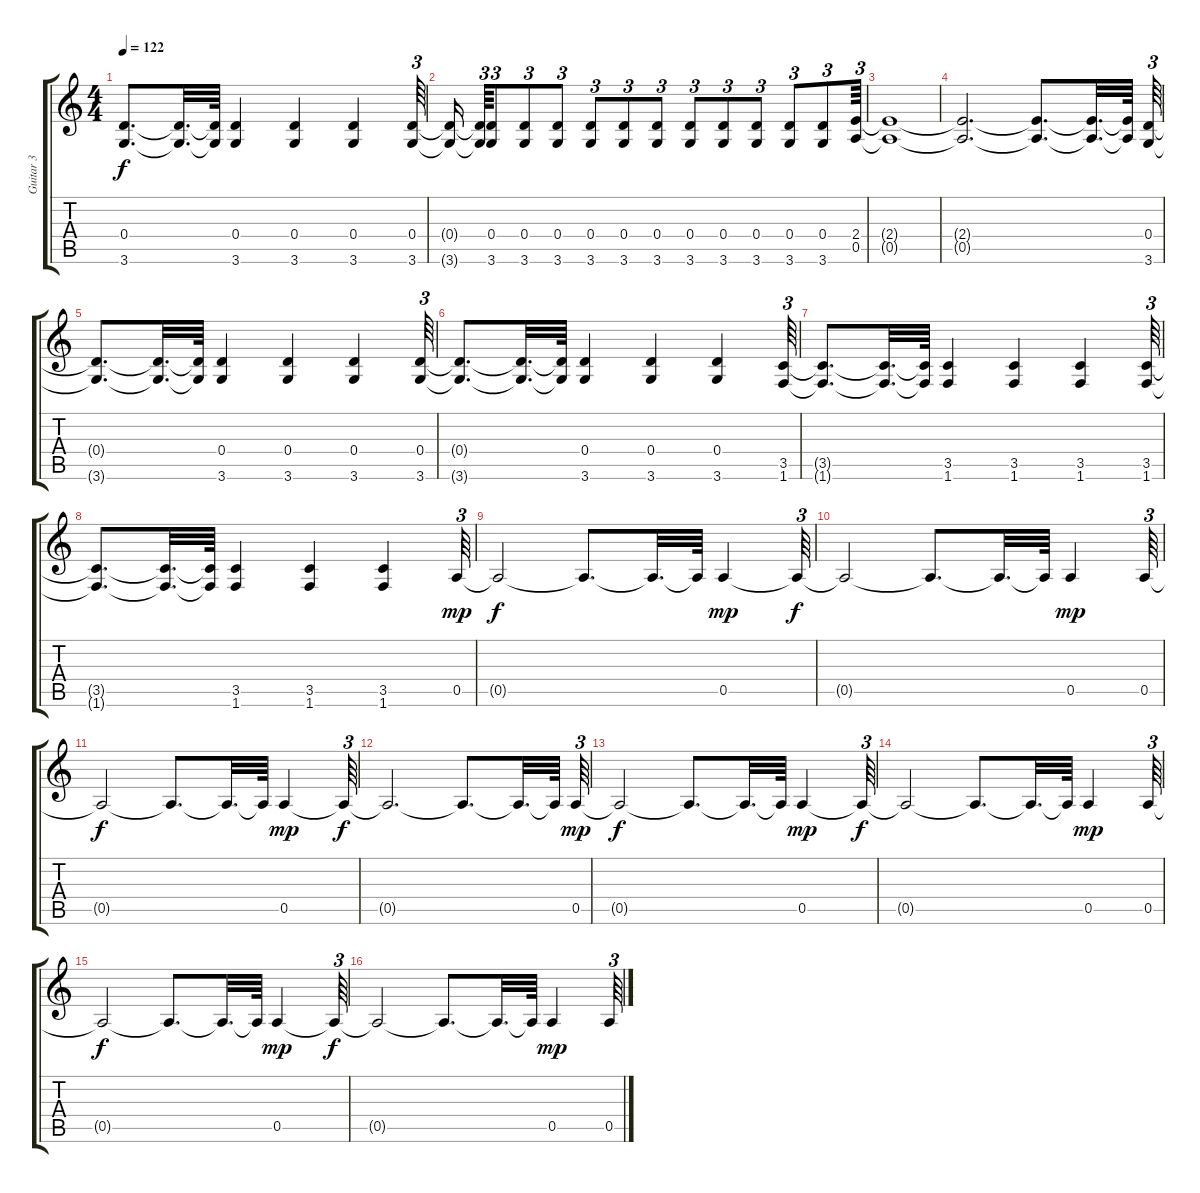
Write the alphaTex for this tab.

\track ("Guitar 3" "Guitar 3") {instrument distortionguitar}
\staff {score tabs}
\tuning (E4 B3 G3 D3 A2 E2) {hide}
\ts (4 4)
\tempo 122
\clef g2
\ks c
(0.4{t} 3.6{t}).8{d dy f} (0.4{t} 3.6{t}).32{d} (0.4{t} 3.6{t}).64 (0.4 3.6).4 (0.4 3.6).4 (0.4 3.6).4 (0.4 3.6).64{tu (3 2)} |
(0.4{t} 3.6{t}).16 (0.4{t} 3.6{t}).64{tu (3 2)} (0.4 3.6).8{tu (3 2)} (0.4 3.6).8{tu (3 2)} (0.4 3.6).8{tu (3 2)} (0.4 3.6).8{tu (3 2)} (0.4 3.6).8{tu (3 2)} (0.4 3.6).8{tu (3 2)} (0.4 3.6).8{tu (3 2)} (0.4 3.6).8{tu (3 2)} (0.4 3.6).8{tu (3 2)} (0.4 3.6).8{tu (3 2)} (0.4 3.6).8{tu (3 2)} (2.4 0.5).64{tu (3 2)} |
(2.4{t} 0.5{t}).1 |
(2.4{t} 0.5{t}).2{d} (2.4{t} 0.5{t}).8{d} (2.4{t} 0.5{t}).32{d} (2.4{t} 0.5{t}).64 (0.4 3.6).64{tu (3 2)} |
(0.4{t} 3.6{t}).8{d} (0.4{t} 3.6{t}).32{d} (0.4{t} 3.6{t}).64 (0.4 3.6).4 (0.4 3.6).4 (0.4 3.6).4 (0.4 3.6).64{tu (3 2)} |
(0.4{t} 3.6{t}).8{d} (0.4{t} 3.6{t}).32{d} (0.4{t} 3.6{t}).64 (0.4 3.6).4 (0.4 3.6).4 (0.4 3.6).4 (3.5 1.6).64{tu (3 2)} |
(3.5{t} 1.6{t}).8{d} (3.5{t} 1.6{t}).32{d} (3.5{t} 1.6{t}).64 (3.5 1.6).4 (3.5 1.6).4 (3.5 1.6).4 (3.5 1.6).64{tu (3 2)} |
(3.5{t} 1.6{t}).8{d} (3.5{t} 1.6{t}).32{d} (3.5{t} 1.6{t}).64 (3.5 1.6).4 (3.5 1.6).4 (3.5 1.6).4 0.5.64{tu (3 2) dy mp} |
0.5{t}.2{dy f} 0.5{t}.8{d} 0.5{t}.32{d} 0.5{t}.64 0.5.4{dy mp} 0.5{t}.64{tu (3 2) dy f} |
0.5{t}.2 0.5{t}.8{d} 0.5{t}.32{d} 0.5{t}.64 0.5.4{dy mp} 0.5.64{tu (3 2)} |
0.5{t}.2{dy f} 0.5{t}.8{d} 0.5{t}.32{d} 0.5{t}.64 0.5.4{dy mp} 0.5{t}.64{tu (3 2) dy f} |
0.5{t}.2{d} 0.5{t}.8{d} 0.5{t}.32{d} 0.5{t}.64 0.5.64{tu (3 2) dy mp} |
0.5{t}.2{dy f} 0.5{t}.8{d} 0.5{t}.32{d} 0.5{t}.64 0.5.4{dy mp} 0.5{t}.64{tu (3 2) dy f} |
0.5{t}.2 0.5{t}.8{d} 0.5{t}.32{d} 0.5{t}.64 0.5.4{dy mp} 0.5.64{tu (3 2)} |
0.5{t}.2{dy f} 0.5{t}.8{d} 0.5{t}.32{d} 0.5{t}.64 0.5.4{dy mp} 0.5{t}.64{tu (3 2) dy f} |
0.5{t}.2 0.5{t}.8{d} 0.5{t}.32{d} 0.5{t}.64 0.5.4{dy mp} 0.5.64{tu (3 2)}
